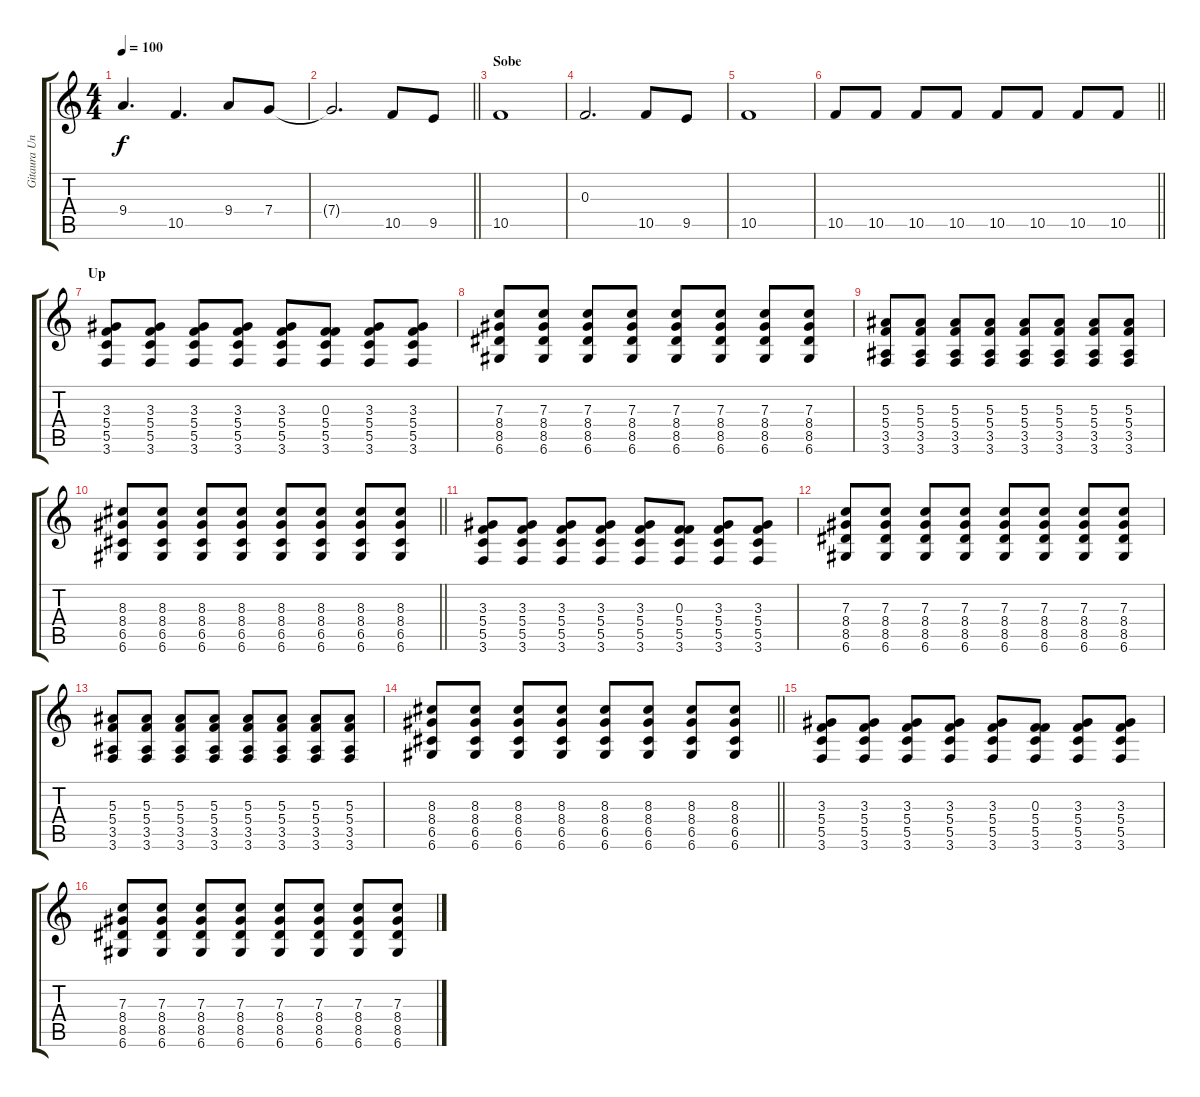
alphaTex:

\track ("Gitaura Uno" "Gitaura Un") {instrument overdrivenguitar}
\staff {score tabs}
\tuning (D4 A3 F3 C3 G2 D2) {hide}
\ts (4 4)
\tempo 100
\clef g2
\ks c
9.4.4{d dy f} 10.5.4{d} 9.4.8 7.4.8 |
\barLineRight lightlight
7.4{t}.2{d} 10.5.8 9.5.8 |
\section ("" "Sobe")
10.5.1 |
0.3.2{d} 10.5.8 9.5.8 |
10.5.1 |
\barLineRight lightlight
10.5.8 10.5.8 10.5.8 10.5.8 10.5.8 10.5.8 10.5.8 10.5.8 |
\section ("" "Up")
(3.3 5.4 5.5 3.6).8 (3.3 5.4 5.5 3.6).8 (3.3 5.4 5.5 3.6).8 (3.3 5.4 5.5 3.6).8 (3.3 5.4 5.5 3.6).8 (0.3 5.4 5.5 3.6).8 (3.3 5.4 5.5 3.6).8 (3.3 5.4 5.5 3.6).8 |
(7.3 8.4 8.5 6.6).8 (7.3 8.4 8.5 6.6).8 (7.3 8.4 8.5 6.6).8 (7.3 8.4 8.5 6.6).8 (7.3 8.4 8.5 6.6).8 (7.3 8.4 8.5 6.6).8 (7.3 8.4 8.5 6.6).8 (7.3 8.4 8.5 6.6).8 |
(5.3 5.4 3.5 3.6).8 (5.3 5.4 3.5 3.6).8 (5.3 5.4 3.5 3.6).8 (5.3 5.4 3.5 3.6).8 (5.3 5.4 3.5 3.6).8 (5.3 5.4 3.5 3.6).8 (5.3 5.4 3.5 3.6).8 (5.3 5.4 3.5 3.6).8 |
\barLineRight lightlight
(8.3 8.4 6.5 6.6).8 (8.3 8.4 6.5 6.6).8 (8.3 8.4 6.5 6.6).8 (8.3 8.4 6.5 6.6).8 (8.3 8.4 6.5 6.6).8 (8.3 8.4 6.5 6.6).8 (8.3 8.4 6.5 6.6).8 (8.3 8.4 6.5 6.6).8 |
(3.3 5.4 5.5 3.6).8 (3.3 5.4 5.5 3.6).8 (3.3 5.4 5.5 3.6).8 (3.3 5.4 5.5 3.6).8 (3.3 5.4 5.5 3.6).8 (0.3 5.4 5.5 3.6).8 (3.3 5.4 5.5 3.6).8 (3.3 5.4 5.5 3.6).8 |
(7.3 8.4 8.5 6.6).8 (7.3 8.4 8.5 6.6).8 (7.3 8.4 8.5 6.6).8 (7.3 8.4 8.5 6.6).8 (7.3 8.4 8.5 6.6).8 (7.3 8.4 8.5 6.6).8 (7.3 8.4 8.5 6.6).8 (7.3 8.4 8.5 6.6).8 |
(5.3 5.4 3.5 3.6).8 (5.3 5.4 3.5 3.6).8 (5.3 5.4 3.5 3.6).8 (5.3 5.4 3.5 3.6).8 (5.3 5.4 3.5 3.6).8 (5.3 5.4 3.5 3.6).8 (5.3 5.4 3.5 3.6).8 (5.3 5.4 3.5 3.6).8 |
\barLineRight lightlight
(8.3 8.4 6.5 6.6).8 (8.3 8.4 6.5 6.6).8 (8.3 8.4 6.5 6.6).8 (8.3 8.4 6.5 6.6).8 (8.3 8.4 6.5 6.6).8 (8.3 8.4 6.5 6.6).8 (8.3 8.4 6.5 6.6).8 (8.3 8.4 6.5 6.6).8 |
(3.3 5.4 5.5 3.6).8 (3.3 5.4 5.5 3.6).8 (3.3 5.4 5.5 3.6).8 (3.3 5.4 5.5 3.6).8 (3.3 5.4 5.5 3.6).8 (0.3 5.4 5.5 3.6).8 (3.3 5.4 5.5 3.6).8 (3.3 5.4 5.5 3.6).8 |
(7.3 8.4 8.5 6.6).8 (7.3 8.4 8.5 6.6).8 (7.3 8.4 8.5 6.6).8 (7.3 8.4 8.5 6.6).8 (7.3 8.4 8.5 6.6).8 (7.3 8.4 8.5 6.6).8 (7.3 8.4 8.5 6.6).8 (7.3 8.4 8.5 6.6).8
